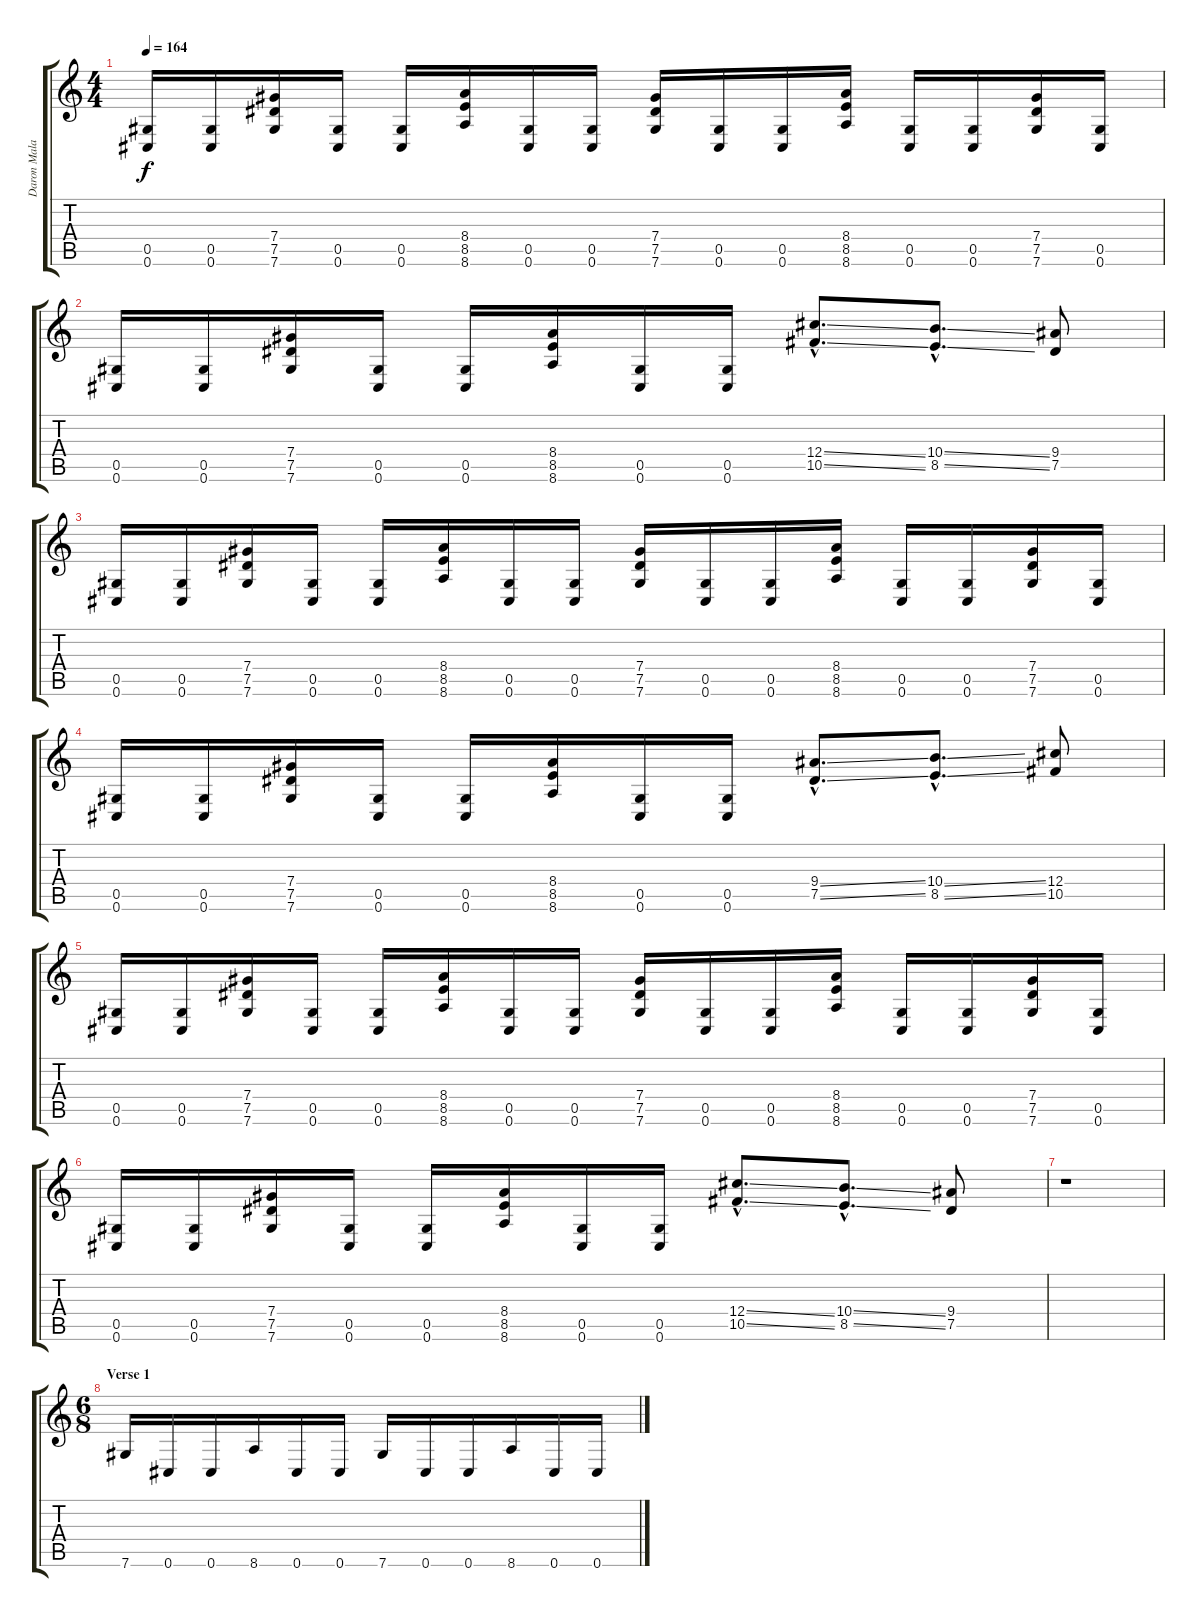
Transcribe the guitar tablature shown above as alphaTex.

\track ("Daron Malakian (Guitar)" "Daron Mala") {instrument overdrivenguitar}
\staff {score tabs}
\tuning (Eb4 Bb3 Gb3 Db3 Ab2 Db2) {hide}
\ts (4 4)
\tempo 164
\clef g2
\ks c
(0.5 0.6).16{dy f} (0.5 0.6).16 (7.4 7.5 7.6).16 (0.5 0.6).16 (0.5 0.6).16 (8.4 8.5 8.6).16 (0.5 0.6).16 (0.5 0.6).16 (7.4 7.5 7.6).16 (0.5 0.6).16 (0.5 0.6).16 (8.4 8.5 8.6).16 (0.5 0.6).16 (0.5 0.6).16 (7.4 7.5 7.6).16 (0.5 0.6).16 |
(0.5 0.6).16 (0.5 0.6).16 (7.4 7.5 7.6).16 (0.5 0.6).16 (0.5 0.6).16 (8.4 8.5 8.6).16 (0.5 0.6).16 (0.5 0.6).16 (12.4{ss hac} 10.5{ss hac}).8{d} (10.4{ss hac} 8.5{ss hac}).8{d} (9.4 7.5).8 |
(0.5 0.6).16 (0.5 0.6).16 (7.4 7.5 7.6).16 (0.5 0.6).16 (0.5 0.6).16 (8.4 8.5 8.6).16 (0.5 0.6).16 (0.5 0.6).16 (7.4 7.5 7.6).16 (0.5 0.6).16 (0.5 0.6).16 (8.4 8.5 8.6).16 (0.5 0.6).16 (0.5 0.6).16 (7.4 7.5 7.6).16 (0.5 0.6).16 |
(0.5 0.6).16 (0.5 0.6).16 (7.4 7.5 7.6).16 (0.5 0.6).16 (0.5 0.6).16 (8.4 8.5 8.6).16 (0.5 0.6).16 (0.5 0.6).16 (9.4{ss hac} 7.5{ss hac}).8{d} (10.4{ss hac} 8.5{ss hac}).8{d} (12.4 10.5).8 |
(0.5 0.6).16 (0.5 0.6).16 (7.4 7.5 7.6).16 (0.5 0.6).16 (0.5 0.6).16 (8.4 8.5 8.6).16 (0.5 0.6).16 (0.5 0.6).16 (7.4 7.5 7.6).16 (0.5 0.6).16 (0.5 0.6).16 (8.4 8.5 8.6).16 (0.5 0.6).16 (0.5 0.6).16 (7.4 7.5 7.6).16 (0.5 0.6).16 |
(0.5 0.6).16 (0.5 0.6).16 (7.4 7.5 7.6).16 (0.5 0.6).16 (0.5 0.6).16 (8.4 8.5 8.6).16 (0.5 0.6).16 (0.5 0.6).16 (12.4{ss hac} 10.5{ss hac}).8{d} (10.4{ss hac} 8.5{ss hac}).8{d} (9.4 7.5).8 |
r.1 |
\ts (6 8)
\section ("" "Verse 1")
7.6.16 0.6.16 0.6.16 8.6.16 0.6.16 0.6.16 7.6.16 0.6.16 0.6.16 8.6.16 0.6.16 0.6.16
